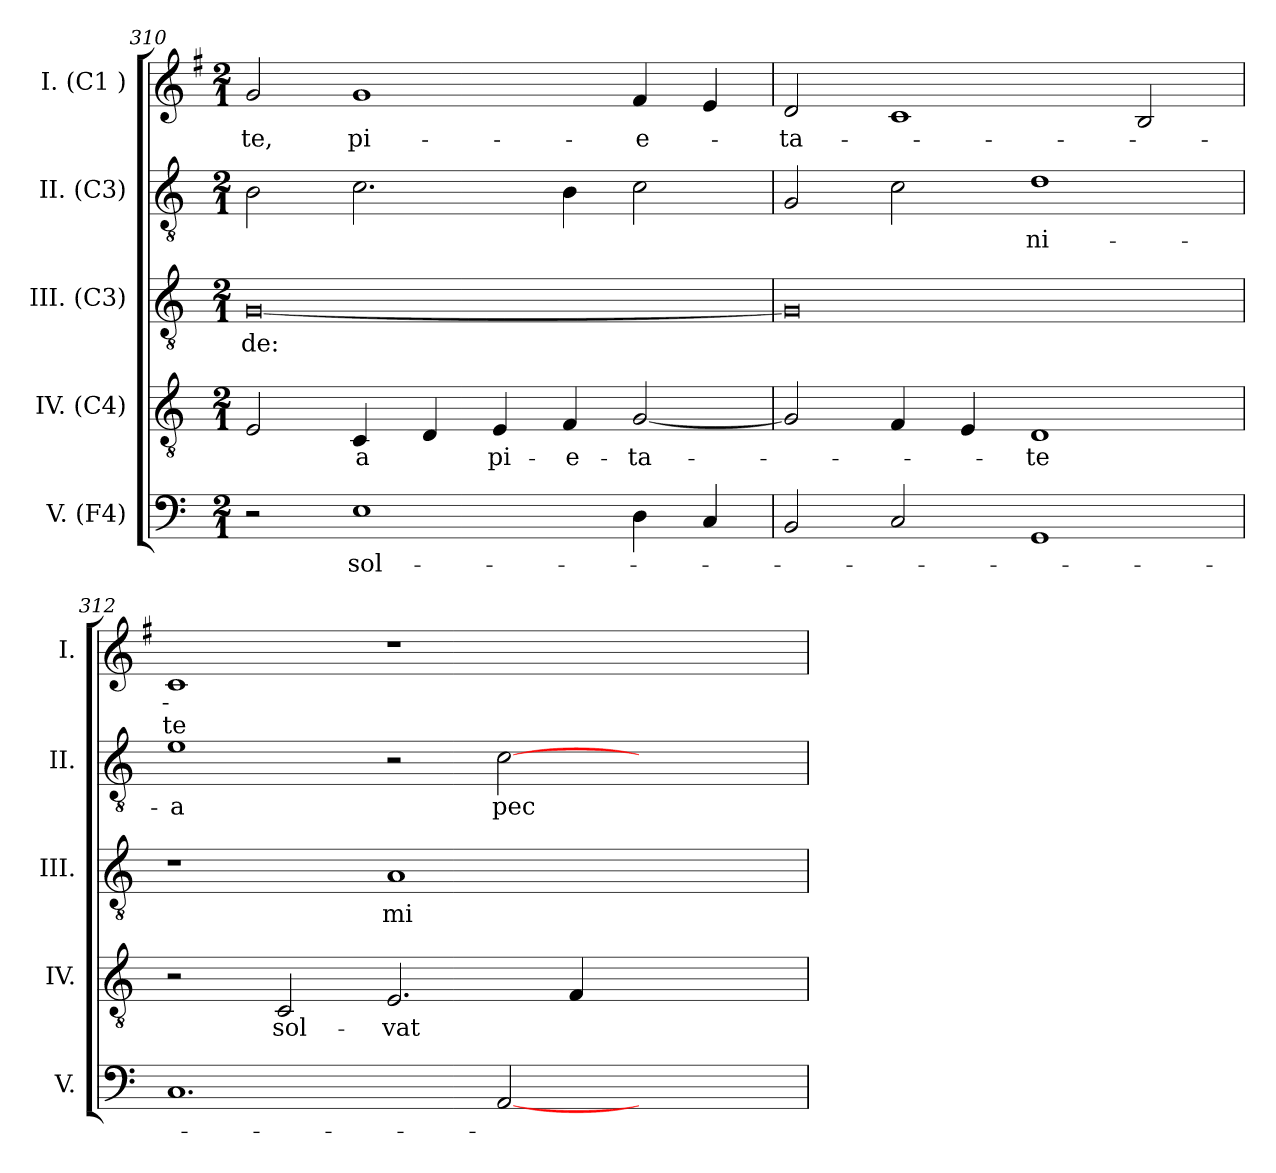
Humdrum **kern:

**kern	**text	**kern	**text	**kern	**text	**kern	**text	**kern	**text	**text
*part5	*part5	*part4	*part4	*part3	*part3	*part2	*part2	*part1	*part1	*part1
*staff5	*staff5	*staff4	*staff4	*staff3	*staff3	*staff2	*staff2	*staff1	*staff1	*staff1
*I"V. (F4)	*	*I"IV. (C4)	*	*I"III. (C3)	*	*I"II. (C3)	*	*I"I. (C1 )	*	*
*I'V.	*	*I'IV.	*	*I'III.	*	*I'II.	*	*I'I.	*	*
*clefF4	*	*clefGv2	*	*clefGv2	*	*clefGv2	*	*clefG2	*	*
*k[]	*	*k[]	*	*	*	*k[]	*	*k[f#]	*	*
*C:	*	*C:	*	*	*	*C:	*	*G:	*	*
*M2/1	*	*M2/1	*	*M2/1	*	*M2/1	*	*M2/1	*	*
=310	=310	=310	=310	=310	=310	=310	=310	=310	=310	=310
!	!	!	!	!	!LO:LY:b:cj	!	!	!	!LO:LY:b:cj	!
2r	.	2E/	.	[<0G	-de:	2B\	.	2g/	-te,	.
!	!LO:LY:b:cj	!	!LO:LY:b:cj	!	!	!	!	!	!LO:LY:b:cj	!
1E	sol-	4C/	-a	.	.	2.c\	.	1g	pi-	.
.	.	4D/	.	.	.	.	.	.	.	.
!	!	!	!LO:LY:b:cj	!	!	!	!	!	!	!
.	.	4E/	pi-	.	.	.	.	.	.	.
!	!	!	!LO:LY:b:cj	!	!	!	!	!	!	!
.	.	4F/	-e-	.	.	4B\	.	.	.	.
!	!	!	!LO:LY:b:cj	!	!	!	!	!	!LO:LY:b:rj	!
4D\	.	[<2G/	-ta-	.	.	2c\	.	4f#/	-e-	.
4C/	.	.	.	.	.	.	.	4e/	.	.
=311	=311	=311	=311	=311	=311	=311	=311	=311	=311	=311
!	!	!	!	!	!	!	!	!	!LO:LY:b:cj	!
2BB/	.	2G/]	.	0G]	.	2G/	.	2d/	-ta-	.
2C/	.	4F/	.	.	.	2c\	.	1c	.	.
.	.	4E/	.	.	.	.	.	.	.	.
!	!	!	!LO:LY:b:cj	!	!	!	!LO:LY:b:cj	!	!	!
1GG	.	1D	-te	.	.	1d	-ni-	.	.	.
.	.	.	.	.	.	.	.	2B/	.	.
=312	=312	=312	=312	=312	=312	=312	=312	=312	=312	=312
!	!	!	!	!	!	!	!LO:LY:b:rj	!	!	!LO:LY:b:cj
1.C	.	2r	.	1r	.	1e	-a	1c	.	-te
!	!	!	!LO:LY:b:cj	!	!	!	!	!	!	!
.	.	2C/	sol-	.	.	.	.	.	.	.
!	!	!	!LO:LY:b	!	!LO:LY:b:cj	!	!	!LO:N:vis=1	!	!
.	.	2.E/	-vat	1A	mi-	2r	.	0r	.	.
!	!	!	!	!	!	!	!LO:LY:b	!	!	!
[<2AA/	.	.	.	.	.	[>2c\	pec-	.	.	.
.	.	4F/	.	.	.	.	.	.	.	.
1ryy	.	1ryy	.	1ryy	.	1ryy	.	.	.	.
=	=	=	=	=	=	=	=	=	=	=
*-	*-	*-	*-	*-	*-	*-	*-	*-	*-	*-
